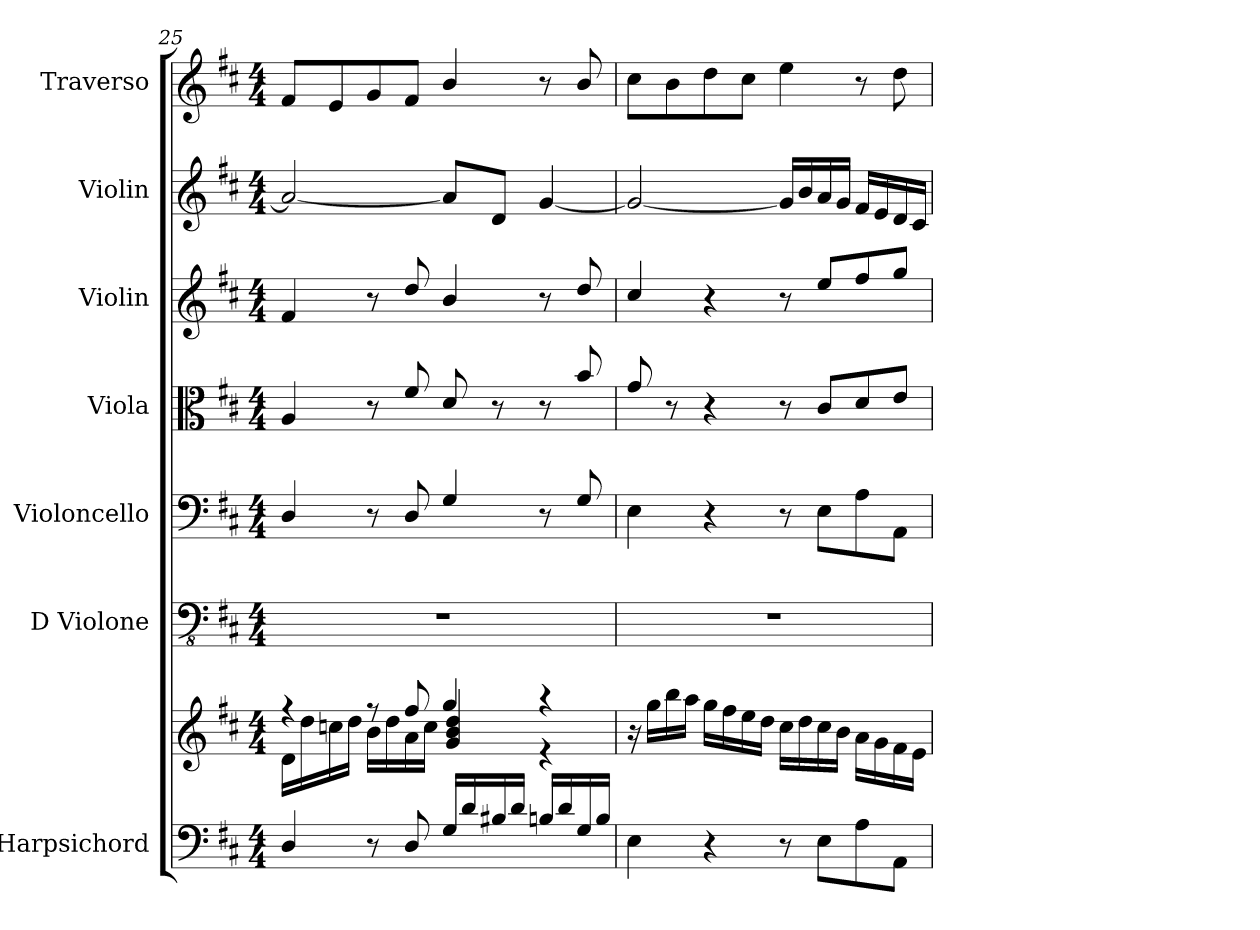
**kern	**kern	**kern	**kern	**kern	**kern	**kern	**kern
*part7	*part7	*part6	*part5	*part4	*part3	*part2	*part1
*staff8	*staff7	*staff6	*staff5	*staff4	*staff3	*staff2	*staff1
*I"Harpsichord	*	*I"D Violone	*I"Violoncello	*I"Viola	*I"Violin	*I"Violin	*I"Traverso
*I'Hch.	*	*I'D Vne.	*I'Vc.	*I'Vla.	*I'Vln.	*I'Vln.	*I'Trv.
*clefF4	*clefG2	*clefFv4	*clefF4	*clefC3	*clefG2	*clefG2	*clefG2
*	*	*ITrd7c12	*	*	*	*	*
*k[f#c#]	*k[f#c#]	*k[f#c#]	*k[f#c#]	*k[f#c#]	*k[f#c#]	*k[f#c#]	*k[f#c#]
*M4/4	*M4/4	*M4/4	*M4/4	*M4/4	*M4/4	*M4/4	*M4/4
=25	=25	=25	=25	=25	=25	=25	=25
*	*^	*	*	*	*	*	*
4D/	4rff	16d\LL	1r	4D/	4A/	4f#/	2a/_	8f#/L
.	.	16dd\	.	.	.	.	.	.
.	.	16ccn\	.	.	.	.	.	8e/
.	.	16dd\JJ	.	.	.	.	.	.
8r	8rff	16b\LL	.	8r	8r	8r	.	8g/
.	.	16dd\	.	.	.	.	.	.
8D/	8ff#/	16a\	.	8D/	8f#/	8dd/	.	8f#/J
.	.	16cc\JJ	.	.	.	.	.	.
16G/LL	4gg/	4g/ 4b/ 4dd/	.	4G/	8d/	4b/	8a/L]	4b/
16d/	.	.	.	.	.	.	.	.
16B#X/	.	.	.	.	8r	.	8d/J	.
16d/JJ	.	.	.	.	.	.	.	.
16Bn/LL	4r	4r	.	8r	8r	8r	[4g/	8r
16d/	.	.	.	.	.	.	.	.
16G/	.	.	.	8G/	8b/	8dd/	.	8b/
16B/JJ	.	.	.	.	.	.	.	.
*	*v	*v	*	*	*	*	*	*
!!LO:PB:g=z
=26	=26	=26	=26	=26	=26	=26	=26
4E\	16r	1r	4E\	8g/	4cc#/	2g/_	8cc#\L
.	16gg\LL	.	.	.	.	.	.
.	16bb\	.	.	8r	.	.	8b\
.	16aa\JJ	.	.	.	.	.	.
4r	16gg\LL	.	4r	4r	4r	.	8dd\
.	16ff#\	.	.	.	.	.	.
.	16ee\	.	.	.	.	.	8cc#\J
.	16dd\JJ	.	.	.	.	.	.
8r	16cc#\LL	.	8r	8r	8r	16g/LL]	4ee\
.	16dd\	.	.	.	.	16b/	.
8E\L	16cc#\	.	8E\L	8c#/L	8ee/L	16a/	.
.	16b\JJ	.	.	.	.	16g/JJ	.
8A\	16a\LL	.	8A\	8d/	8ff#/	16f#/LL	8r
.	16g\	.	.	.	.	16e/	.
8AA\J	16f#\	.	8AA\J	8e/J	8gg/J	16d/	8dd\
.	16e\JJ	.	.	.	.	16c#/JJ	.
=	=	=	=	=	=	=	=
*-	*-	*-	*-	*-	*-	*-	*-
